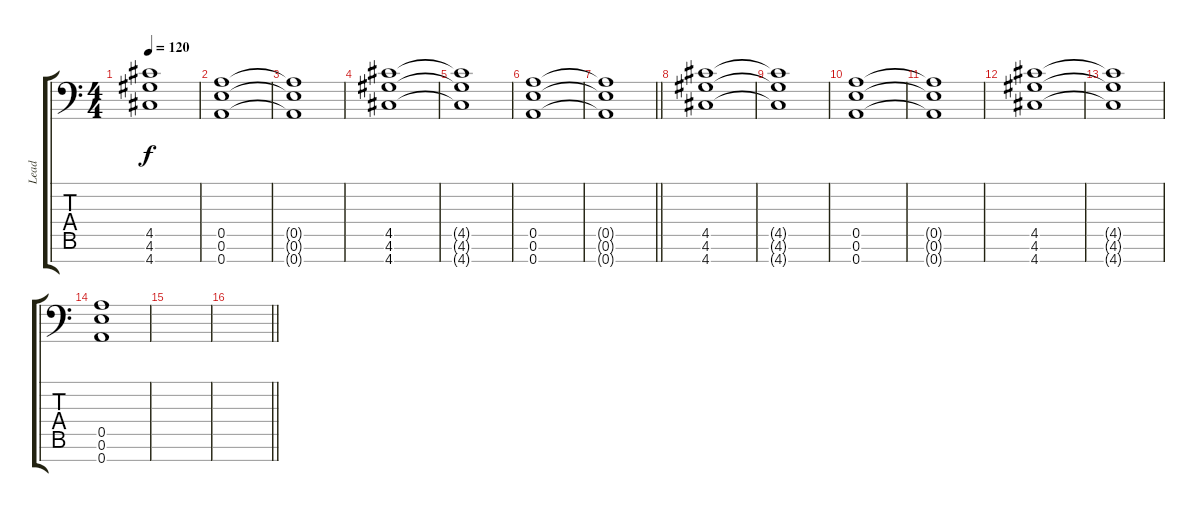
\track ("Lead" "Lead") {instrument overdrivenguitar}
\staff {score tabs}
\tuning (E4 B3 G3 D3 A2 E2 A1) {hide}
\ts (4 4)
\tempo 120
\clef f4
\ks c
(4.5{t} 4.6{t} 4.7{t}).1{dy f} |
(0.5 0.6 0.7).1 |
(0.5{t} 0.6{t} 0.7{t}).1 |
(4.5 4.6 4.7).1 |
(4.5{t} 4.6{t} 4.7{t}).1 |
(0.5 0.6 0.7).1 |
\barLineRight lightlight
(0.5{t} 0.6{t} 0.7{t}).1 |
(4.5 4.6 4.7).1 |
(4.5{t} 4.6{t} 4.7{t}).1 |
(0.5 0.6 0.7).1 |
(0.5{t} 0.6{t} 0.7{t}).1 |
(4.5 4.6 4.7).1 |
(4.5{t} 4.6{t} 4.7{t}).1 |
(0.5 0.6 0.7).1 |
|
\barLineRight lightlight
